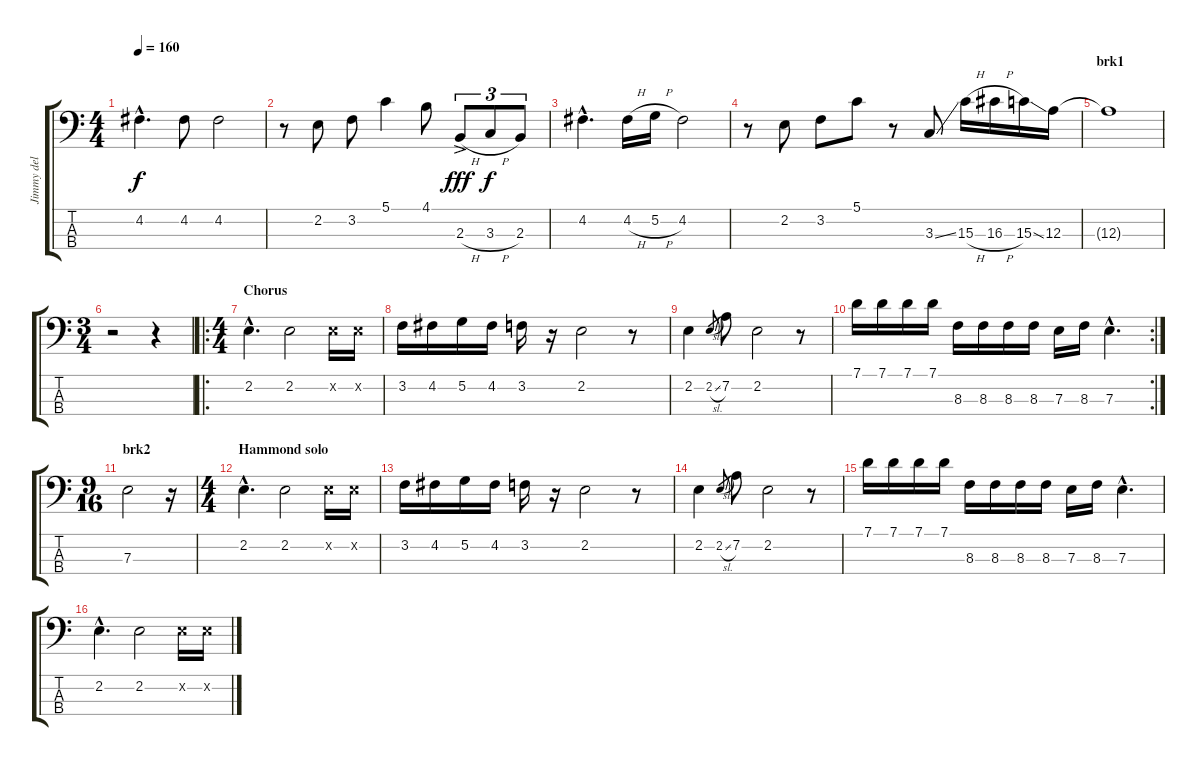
\track ("Jimmy del Rivo / Bass" "Jimmy del ") {instrument electricbasspick}
\staff {score tabs}
\tuning (G2 D2 A1 E1) {hide}
\ts (4 4)
\tempo 160
\clef f4
\ks c
4.2{hac}.4{d dy f} 4.2.8 4.2.2 |
r.8 2.2.8 3.2.8 5.1.4 4.1.8 2.3{h ac}.8{tu (3 2) dy fff} 3.3{h}.8{tu (3 2) dy f} 2.3.8{tu (3 2)} |
4.2{hac}.4{d} 4.2{h}.16 5.2{h}.16 4.2.2 |
r.8 2.2.8 3.2.8 5.1.8 r.8 3.3{ss}.8 15.3{h}.16 16.3{h}.16 15.3{ss}.16 12.3.16 |
\section ("" "brk1")
12.3{t}.1 |
\ts (3 4)
r.2 r.4 |
\ro
\ts (4 4)
\section ("" "Chorus")
2.2{hac}.4{d} 2.2.2 2.2{x}.16 2.2{x}.16 |
3.2.16 4.2.16 5.2.16 4.2.16 3.2.16 r.16 2.2.2 r.8 |
2.2.4 2.2{sl}.8{gr} 7.2.8 2.2.2 r.8 |
\rc 2
7.1.16 7.1.16 7.1.16 7.1.16 8.3.16 8.3.16 8.3.16 8.3.16 7.3.16 8.3.16 7.3{hac}.4{d} |
\ts (9 16)
\section ("" "brk2")
7.3.2 r.16 |
\ts (4 4)
\section ("" "Hammond solo")
2.2{hac}.4{d} 2.2.2 2.2{x}.16 2.2{x}.16 |
3.2.16 4.2.16 5.2.16 4.2.16 3.2.16 r.16 2.2.2 r.8 |
2.2.4 2.2{sl}.8{gr} 7.2.8 2.2.2 r.8 |
7.1.16 7.1.16 7.1.16 7.1.16 8.3.16 8.3.16 8.3.16 8.3.16 7.3.16 8.3.16 7.3{hac}.4{d} |
2.2{hac}.4{d} 2.2.2 2.2{x}.16 2.2{x}.16
